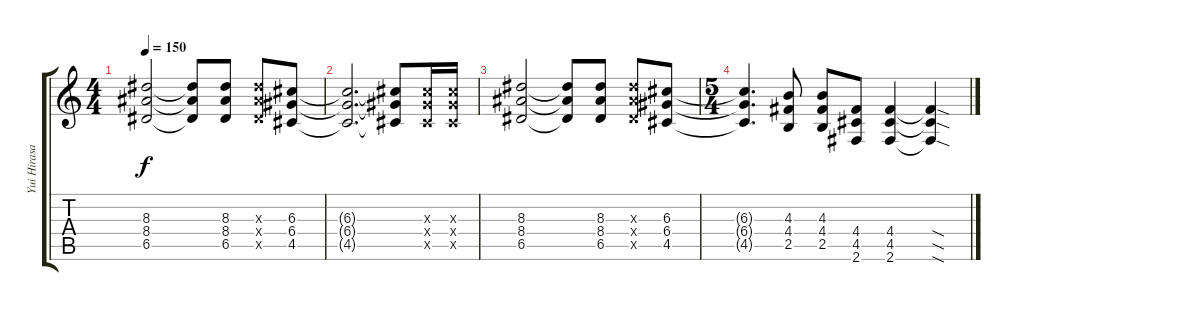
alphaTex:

\track ("Yui Hirasawa" "Yui Hirasa") {instrument distortionguitar}
\staff {score tabs}
\tuning (E4 B3 G3 D3 A2 E2) {hide}
\ts (4 4)
\tempo 150
\clef g2
\ks c
(8.3 8.4 6.5).2{dy f} (8.3{t} 8.4{t} 6.5{t}).8 (8.3 8.4 6.5).8 (8.3{x} 8.4{x} 6.5{x}).8 (6.3 6.4 4.5).8 |
(6.3{t} 6.4{t} 4.5{t}).2{d} (6.3{t} 6.4{t} 4.5{t}).8 (6.3{x} 6.4{x} 4.5{x}).16 (6.3{x} 6.4{x} 4.5{x}).16 |
(8.3 8.4 6.5).2 (8.3{t} 8.4{t} 6.5{t}).8 (8.3 8.4 6.5).8 (8.3{x} 8.4{x} 6.5{x}).8 (6.3 6.4 4.5).8 |
\ts (5 4)
(6.3{t} 6.4{t} 4.5{t}).4{d} (4.3 4.4 2.5).8 (4.3 4.4 2.5).8 (4.4 4.5 2.6).8 (4.4 4.5 2.6).4 (4.4{sod t} 4.5{sod t} 2.6{sod t}).4
